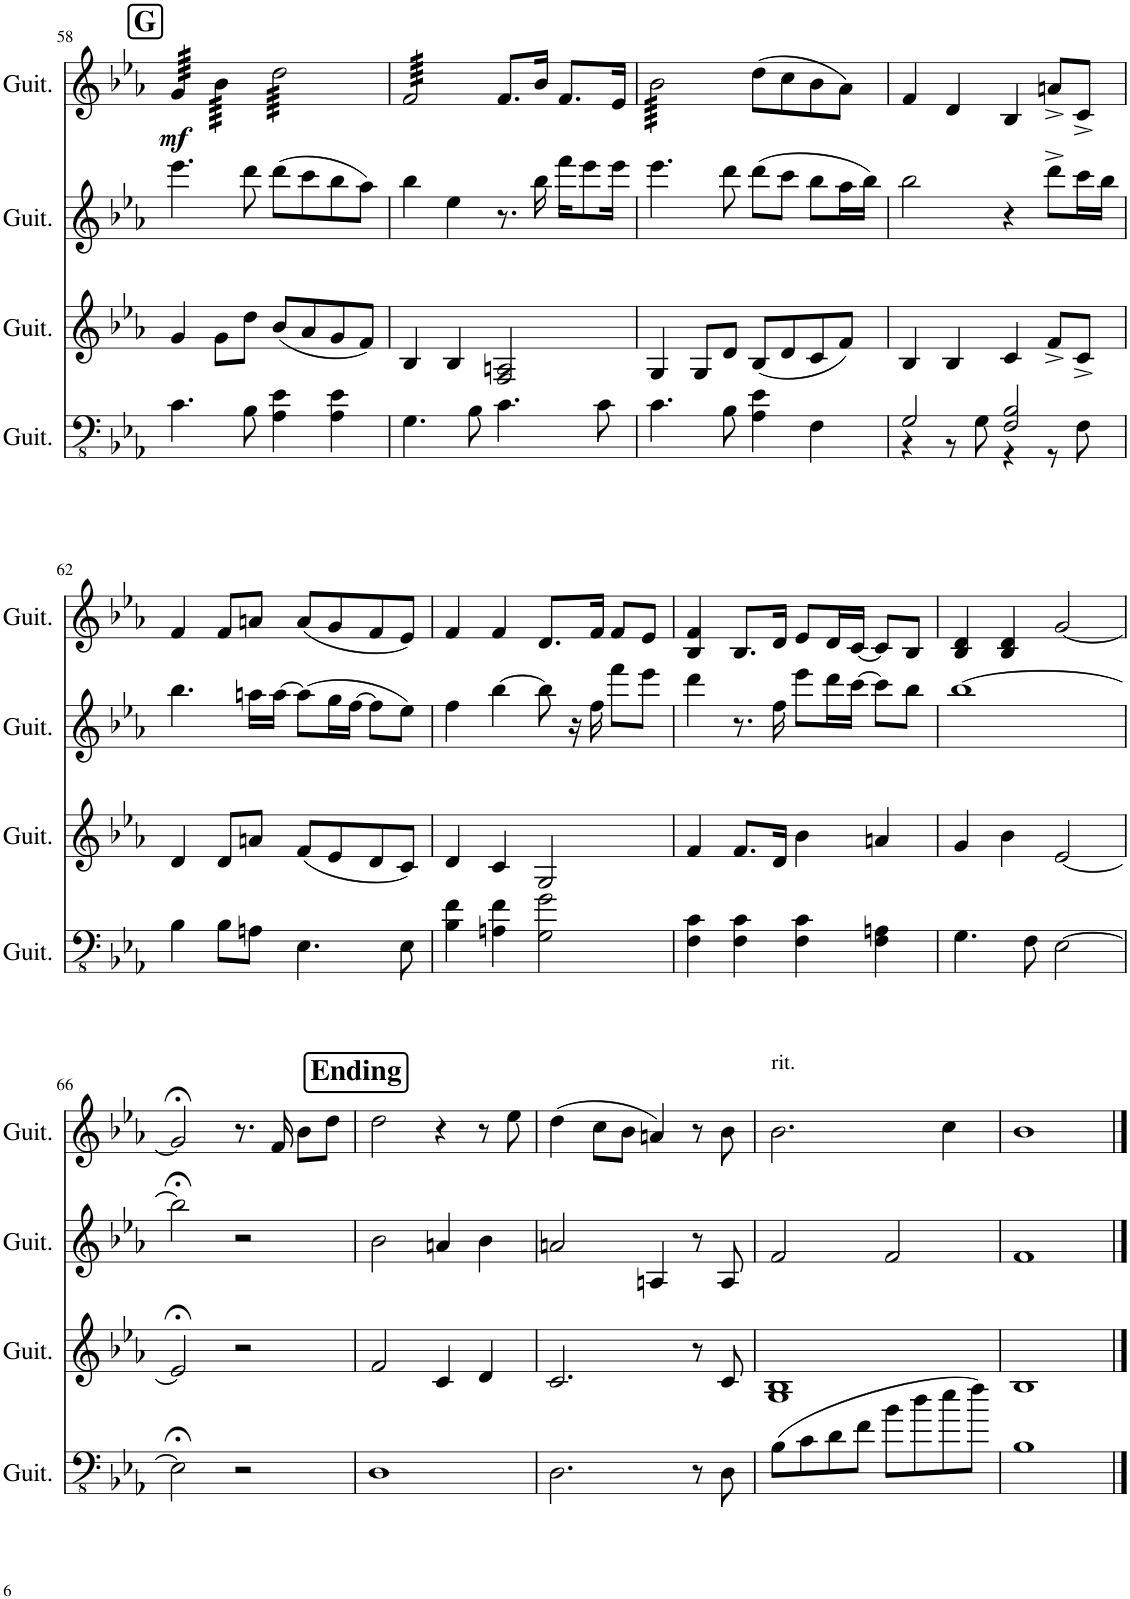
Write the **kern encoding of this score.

**kern	**kern	**kern	**kern	**dynam
*part4	*part3	*part2	*part1	*part1
*staff4	*staff3	*staff2	*staff1	*staff1
*I"クラシックギター4	*I"クラシックギター3	*I"クラシックギター2	*I"クラシックギター1	*
!!LO:PB:g=z
*clefFv4	*clefG2	*clefG2	*clefG2	*
*k[b-e-a-]	*k[b-e-a-]	*k[b-e-a-]	*k[b-e-a-]	*
*M4/4	*M4/4	*M4/4	*M4/4	*
!!LO:REH:place=s1:a:B:cj:fs=14:t=G
=58	=58	=58	=58	=58
!	!	!	!	!LO:DY:b
*	*	*	*tremolo	*
4.C\	4g/	4.eee-\	64g/LLLL	mf
.	.	.	64g/	.
.	.	.	64g/	.
.	.	.	64g/	.
.	.	.	64g/	.
.	.	.	64g/	.
.	.	.	64g/	.
.	.	.	64g/	.
.	.	.	64g/	.
.	.	.	64g/	.
.	.	.	64g/	.
.	.	.	64g/	.
.	.	.	64g/	.
.	.	.	64g/	.
.	.	.	64g/	.
.	.	.	64g/JJJJ	.
.	8g\L	.	64b-\LLLL	.
.	.	.	64b-\	.
.	.	.	64b-\	.
.	.	.	64b-\	.
.	.	.	64b-\	.
.	.	.	64b-\	.
.	.	.	64b-\	.
.	.	.	64b-\	.
8BB-\	8dd\J	8ddd\	64b-\	.
.	.	.	64b-\	.
.	.	.	64b-\	.
.	.	.	64b-\	.
.	.	.	64b-\	.
.	.	.	64b-\	.
.	.	.	64b-\	.
.	.	.	64b-\JJJJ	.
4AA-\ 4E-\	(8b-/L	(8ddd\L	64dd\LLLL	.
.	.	.	64dd\	.
.	.	.	64dd\	.
.	.	.	64dd\	.
.	.	.	64dd\	.
.	.	.	64dd\	.
.	.	.	64dd\	.
.	.	.	64dd\	.
.	8a-/	8ccc\	64dd\	.
.	.	.	64dd\	.
.	.	.	64dd\	.
.	.	.	64dd\	.
.	.	.	64dd\	.
.	.	.	64dd\	.
.	.	.	64dd\	.
.	.	.	64dd\	.
4AA-\ 4E-\	8g/	8bb-\	64dd\	.
.	.	.	64dd\	.
.	.	.	64dd\	.
.	.	.	64dd\	.
.	.	.	64dd\	.
.	.	.	64dd\	.
.	.	.	64dd\	.
.	.	.	64dd\	.
.	8f/J)	8aa-\J)	64dd\	.
.	.	.	64dd\	.
.	.	.	64dd\	.
.	.	.	64dd\	.
.	.	.	64dd\	.
.	.	.	64dd\	.
.	.	.	64dd\	.
.	.	.	64dd\JJJJ	.
=59	=59	=59	=59	=59
4.GG\	4B-/	4bb-\	64f/LLLL	.
.	.	.	64f/	.
.	.	.	64f/	.
.	.	.	64f/	.
.	.	.	64f/	.
.	.	.	64f/	.
.	.	.	64f/	.
.	.	.	64f/	.
.	.	.	64f/	.
.	.	.	64f/	.
.	.	.	64f/	.
.	.	.	64f/	.
.	.	.	64f/	.
.	.	.	64f/	.
.	.	.	64f/	.
.	.	.	64f/	.
.	4B-/	4ee-\	64f/	.
.	.	.	64f/	.
.	.	.	64f/	.
.	.	.	64f/	.
.	.	.	64f/	.
.	.	.	64f/	.
.	.	.	64f/	.
.	.	.	64f/	.
8BB-\	.	.	64f/	.
.	.	.	64f/	.
.	.	.	64f/	.
.	.	.	64f/	.
.	.	.	64f/	.
.	.	.	64f/	.
.	.	.	64f/	.
.	.	.	64f/JJJJ	.
*	*	*	*Xtremolo	*
4.C\	2F/ 2An/	8.r	8.f/L	.
.	.	16bb-\	16b-/Jk	.
.	.	16fff\KL	8.f/L	.
.	.	8eee-\	.	.
8C\	.	.	.	.
.	.	16eee-\Jk	16e-/Jk	.
=60	=60	=60	=60	=60
*	*	*	*tremolo	*
4.C\	4G/	4.eee-\	64b-\LLLL	.
.	.	.	64b-\	.
.	.	.	64b-\	.
.	.	.	64b-\	.
.	.	.	64b-\	.
.	.	.	64b-\	.
.	.	.	64b-\	.
.	.	.	64b-\	.
.	.	.	64b-\	.
.	.	.	64b-\	.
.	.	.	64b-\	.
.	.	.	64b-\	.
.	.	.	64b-\	.
.	.	.	64b-\	.
.	.	.	64b-\	.
.	.	.	64b-\	.
.	8G/L	.	64b-\	.
.	.	.	64b-\	.
.	.	.	64b-\	.
.	.	.	64b-\	.
.	.	.	64b-\	.
.	.	.	64b-\	.
.	.	.	64b-\	.
.	.	.	64b-\	.
8BB-\	8d/J	8ddd\	64b-\	.
.	.	.	64b-\	.
.	.	.	64b-\	.
.	.	.	64b-\	.
.	.	.	64b-\	.
.	.	.	64b-\	.
.	.	.	64b-\	.
.	.	.	64b-\JJJJ	.
*	*	*	*Xtremolo	*
4AA-\ 4E-\	(8B-/L	(8ddd\L	(8dd\L	.
.	8d/	8ccc\J	8cc\	.
4FF\	8c/	8bb-\L	8b-\	.
.	8f/J)	16aa-\L	8a-\J)	.
.	.	16bb-\JJ)	.	.
=61	=61	=61	=61	=61
*^	*	*	*	*
2GG/	4r	4B-/	2bb-\	4f/	.
.	8r	4B-/	.	4d/	.
.	8GG\	.	.	.	.
2FF/ 2BB-/	4r	4c/	4r	4B-/	.
.	8r	8f^/L	8ddd^\L	8an^/L	.
.	8FF\	8c^/J	16ccc\L	8c^/J	.
.	.	.	16bb-\JJ	.	.
*v	*v	*	*	*	*
!!LO:LB:g=z
=62	=62	=62	=62	=62
4BB-\	4d/	4.bb-\	4f/	.
8BB-\L	8d/L	.	8f/L	.
8AAn\J	8an/J	16aan\LL	8an/J	.
.	.	[16aa\JJ	.	.
4.EE-\	(8f/L	(8aa\L]	(8a/L	.
.	8e-/	16gg\L	8g/	.
.	.	[16ff\JJ	.	.
.	8d/	8ff\L]	8f/	.
8EE-\	8c/J)	8ee-\J)	8e-/J)	.
=63	=63	=63	=63	=63
4BB-\ 4F\	4d/	4ff\	4f/	.
4AAn\ 4F\	4c/	[4bb-\	4f/	.
2GG\ 2G\	2G/	8bb-\]	8.d/L	.
.	.	16r	.	.
.	.	16ff\	16f/Jk	.
.	.	8fff\L	8f/L	.
.	.	8eee-\J	8e-/J	.
=64	=64	=64	=64	=64
4FF\ 4C\	4f/	4ddd\	4B-/ 4f/	.
4FF\ 4C\	8.f/L	8.r	8.B-/L	.
.	16d/Jk	16ff\	16d/Jk	.
4FF\ 4C\	4b-\	8eee-\L	8e-/L	.
.	.	16ddd\L	16d/L	.
.	.	[16ccc\JJ	[16c/JJ	.
4FF\ 4AAn\	4an/	8ccc\L]	8c/L]	.
.	.	8bb-\J	8B-/J	.
=65	=65	=65	=65	=65
4.GG\	4g/	[1bb-	4B-/ 4d/	.
.	4b-\	.	4B-/ 4d/	.
8FF\	.	.	.	.
[2EE-\	[2e-/	.	[2g/	.
!!LO:LB:g=z
=66	=66	=66	=66	=66
2EE-;<\]	2e-;</]	2bb-;<\]	2g;</]	.
2r	2r	2r	8.r	.
.	.	.	16f/	.
.	.	.	8b-\L	.
.	.	.	8dd\J	.
!!LO:REH:place=s1:a:B:cj:fs=14:t=Ending
=67	=67	=67	=67	=67
1DD	2f/	2b-\	2dd\	.
.	4c/	4an/	4r	.
.	4d/	4b-\	8r	.
.	.	.	8ee-\	.
=68	=68	=68	=68	=68
2.DD\	2.c/	2an/	(4dd\	.
.	.	.	8cc\L	.
.	.	.	8b-\J	.
.	.	4An/	4an/)	.
8r	8r	8r	8r	.
8DD\	8c/	8A/	8b-\	.
=69	=69	=69	=69	=69
!	!	!	!LO:TX:a:t=rit.	!
(8BB-\L	1G 1B-	2f/	2.b-\	.
8C\	.	.	.	.
8D\	.	.	.	.
8F\J	.	.	.	.
8B-\L	.	2f/	.	.
8d\	.	.	.	.
8e-\	.	.	4cc\	.
8f\J)	.	.	.	.
=70	=70	=70	=70	=70
1BB-	1B-	1f	1b-	.
==	==	==	==	==
*-	*-	*-	*-	*-
